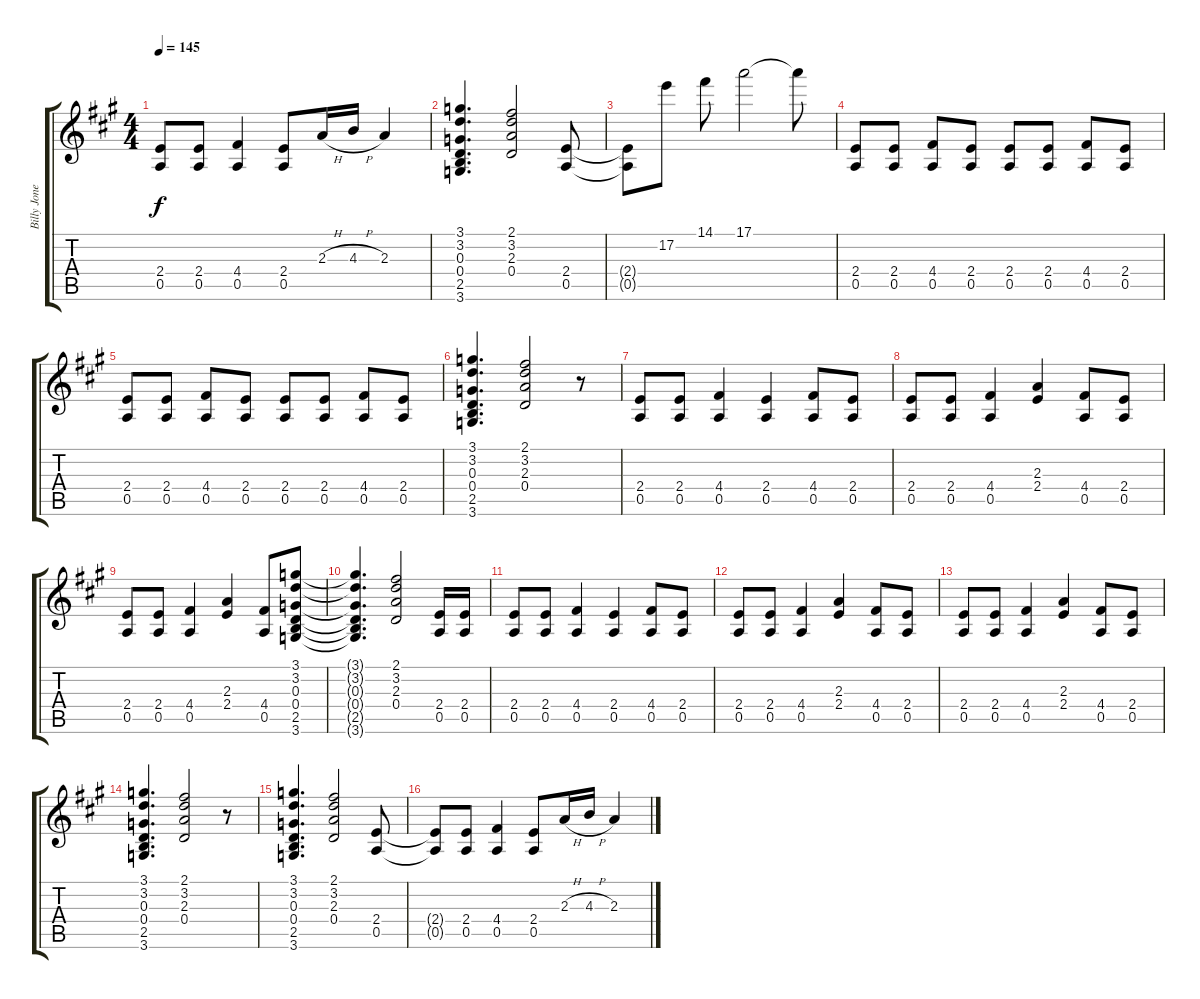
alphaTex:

\track ("Billy Jones Guitar" "Billy Jone") {instrument overdrivenguitar}
\staff {score tabs}
\tuning (E4 B3 G3 D3 A2 E2) {hide}
\ts (4 4)
\tempo 145
\clef g2
\ks a
(2.4{t} 0.5{t}).8{dy f} (2.4 0.5).8 (4.4 0.5).4 (2.4 0.5).8 2.3{h}.16{volume 12} 4.3{h}.16 2.3.4 |
(3.1 3.2 0.3 0.4 2.5 3.6).4{d volume 8} (2.1 3.2 2.3 0.4).2 (2.4 0.5).8 |
(2.4{t} 0.5{t}).8 17.2.8{volume 12} 14.1.8 17.1.2 17.1{t}.8 |
(2.4 0.5).8{volume 8} (2.4 0.5).8 (4.4 0.5).8 (2.4 0.5).8 (2.4 0.5).8 (2.4 0.5).8 (4.4 0.5).8 (2.4 0.5).8 |
(2.4 0.5).8 (2.4 0.5).8 (4.4 0.5).8 (2.4 0.5).8 (2.4 0.5).8 (2.4 0.5).8 (4.4 0.5).8 (2.4 0.5).8 |
(3.1 3.2 0.3 0.4 2.5 3.6).4{d} (2.1 3.2 2.3 0.4).2 r.8 |
(2.4 0.5).8 (2.4 0.5).8 (4.4 0.5).4 (2.4 0.5).4 (4.4 0.5).8 (2.4 0.5).8 |
(2.4 0.5).8 (2.4 0.5).8 (4.4 0.5).4 (2.3 2.4).4 (4.4 0.5).8 (2.4 0.5).8 |
(2.4 0.5).8 (2.4 0.5).8 (4.4 0.5).4 (2.3 2.4).4 (4.4 0.5).8 (3.1 3.2 0.3 0.4 2.5 3.6).8 |
(3.1{t} 3.2{t} 0.3{t} 0.4{t} 2.5{t} 3.6{t}).4{d} (2.1 3.2 2.3 0.4).2 (2.4 0.5).16 (2.4 0.5).16 |
(2.4 0.5).8 (2.4 0.5).8 (4.4 0.5).4 (2.4 0.5).4 (4.4 0.5).8 (2.4 0.5).8 |
(2.4 0.5).8 (2.4 0.5).8 (4.4 0.5).4 (2.3 2.4).4 (4.4 0.5).8 (2.4 0.5).8 |
(2.4 0.5).8 (2.4 0.5).8 (4.4 0.5).4 (2.3 2.4).4 (4.4 0.5).8 (2.4 0.5).8 |
(3.1 3.2 0.3 0.4 2.5 3.6).4{d} (2.1 3.2 2.3 0.4).2 r.8 |
(3.1 3.2 0.3 0.4 2.5 3.6).4{d volume 8 balance 0} (2.1 3.2 2.3 0.4).2 (2.4 0.5).8 |
(2.4{t} 0.5{t}).8 (2.4 0.5).8 (4.4 0.5).4 (2.4 0.5).8 2.3{h}.16{volume 12} 4.3{h}.16 2.3.4
